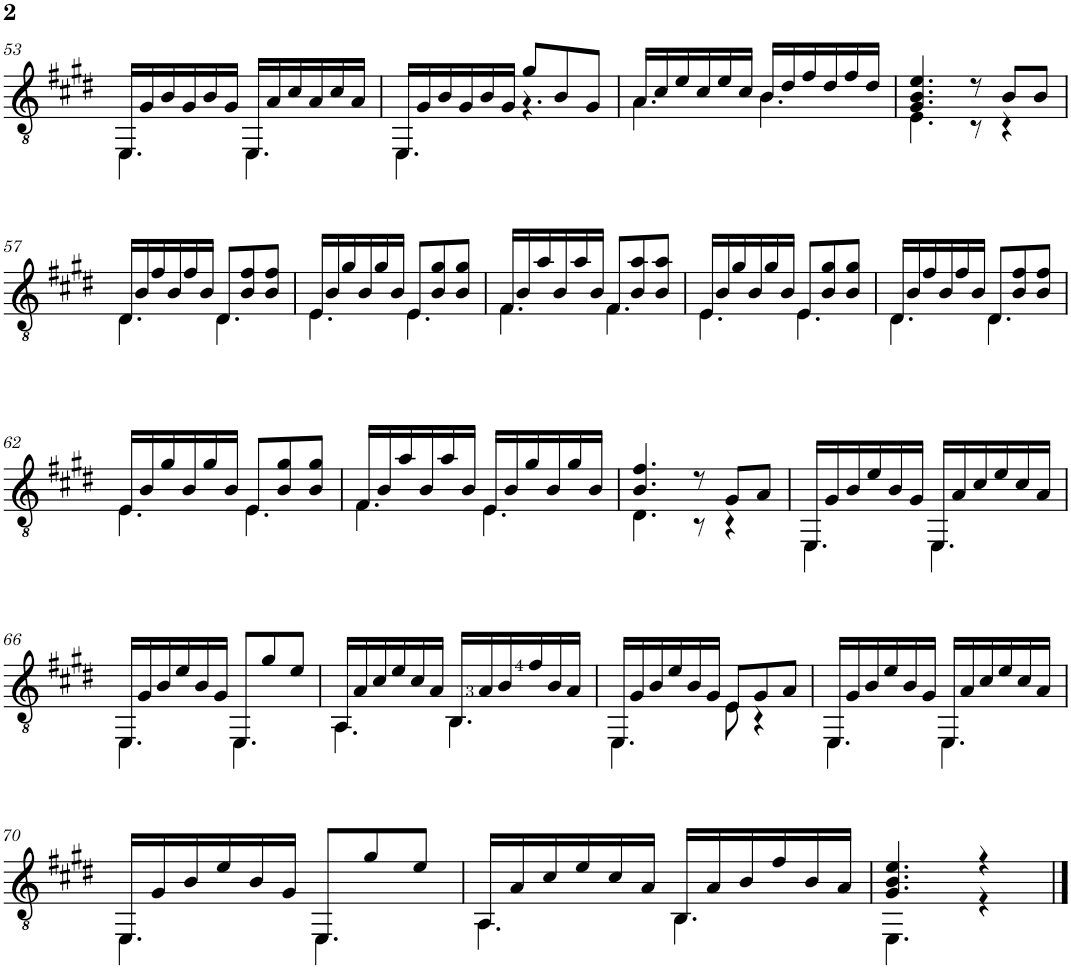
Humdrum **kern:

**kern
*part1
*staff1
*I"Classical Guitar
!!LO:PB:g=z
*clefGv2
*k[f#c#g#d#]
*E:
*M6/8
=53
*^
16EE/LL	4.EE\
16G#/	.
16B/	.
16G#/	.
16B/	.
16G#/JJ	.
16EE/LL	4.EE\
16A/	.
16c#/	.
16A/	.
16c#/	.
16A/JJ	.
=54	=54
16EE/LL	4.EE\
16G#/	.
16B/	.
16G#/	.
16B/	.
16G#/JJ	.
8g#/L	4.r
8B/	.
8G#/J	.
=55	=55
16A/LL	4.A\
16c#/	.
16e/	.
16c#/	.
16e/	.
16c#/JJ	.
16B/LL	4.B\
16d#/	.
16f#/	.
16d#/	.
16f#/	.
16d#/JJ	.
=56	=56
4.G#/ 4.B/ 4.e/	4.E\
8r	8r
8B/L	4r
8B/J	.
!!LO:LB:g=z	!!
=57	=57
16D#/LL	4.D#\
16B/	.
16f#/	.
16B/	.
16f#/	.
16B/JJ	.
8D#/L	4.D#\
8B/ 8f#/	.
8B/ 8f#/J	.
=58	=58
16E/LL	4.E\
16B/	.
16g#/	.
16B/	.
16g#/	.
16B/JJ	.
8E/L	4.E\
8B/ 8g#/	.
8B/ 8g#/J	.
=59	=59
16F#/LL	4.F#\
16B/	.
16a/	.
16B/	.
16a/	.
16B/JJ	.
8F#/L	4.F#\
8B/ 8a/	.
8B/ 8a/J	.
=60	=60
16E/LL	4.E\
16B/	.
16g#/	.
16B/	.
16g#/	.
16B/JJ	.
8E/L	4.E\
8B/ 8g#/	.
8B/ 8g#/J	.
=61	=61
16D#/LL	4.D#\
16B/	.
16f#/	.
16B/	.
16f#/	.
16B/JJ	.
8D#/L	4.D#\
8B/ 8f#/	.
8B/ 8f#/J	.
!!LO:LB:g=z	!!
=62	=62
16E/LL	4.E\
16B/	.
16g#/	.
16B/	.
16g#/	.
16B/JJ	.
8E/L	4.E\
8B/ 8g#/	.
8B/ 8g#/J	.
=63	=63
16F#/LL	4.F#\
16B/	.
16a/	.
16B/	.
16a/	.
16B/JJ	.
16E/LL	4.E\
16B/	.
16g#/	.
16B/	.
16g#/	.
16B/JJ	.
=64	=64
4.B/ 4.f#/	4.D#\
8r	8r
8G#/L	4r
8A/J	.
=65	=65
16EE/LL	4.EE\
16G#/	.
16B/	.
16e/	.
16B/	.
16G#/JJ	.
16EE/LL	4.EE\
16A/	.
16c#/	.
16e/	.
16c#/	.
16A/JJ	.
!!LO:LB:g=z	!!
=66	=66
16EE/LL	4.EE\
16G#/	.
16B/	.
16e/	.
16B/	.
16G#/JJ	.
8EE/L	4.EE\
8g#/	.
8e/J	.
=67	=67
16AA/LL	4.AA\
16A/	.
16c#/	.
16e/	.
16c#/	.
16A/JJ	.
16BB/LL	4.BB\
16A/	.
16B/	.
16f#/	.
16B/	.
16A/JJ	.
=68	=68
16EE/LL	4.EE\
16G#/	.
16B/	.
16e/	.
16B/	.
16G#/JJ	.
8E/L	8E\
8G#/	4r
8A/J	.
=69	=69
16EE/LL	4.EE\
16G#/	.
16B/	.
16e/	.
16B/	.
16G#/JJ	.
16EE/LL	4.EE\
16A/	.
16c#/	.
16e/	.
16c#/	.
16A/JJ	.
!!LO:LB:g=z	!!
=70	=70
16EE/LL	4.EE\
16G#/	.
16B/	.
16e/	.
16B/	.
16G#/JJ	.
8EE/L	4.EE\
8g#/	.
8e/J	.
=71	=71
16AA/LL	4.AA\
16A/	.
16c#/	.
16e/	.
16c#/	.
16A/JJ	.
16BB/LL	4.BB\
16A/	.
16B/	.
16f#/	.
16B/	.
16A/JJ	.
=72	=72
4.G#/ 4.B/ 4.e/	4.EE\
4r	4r
*v	*v
==
*-
